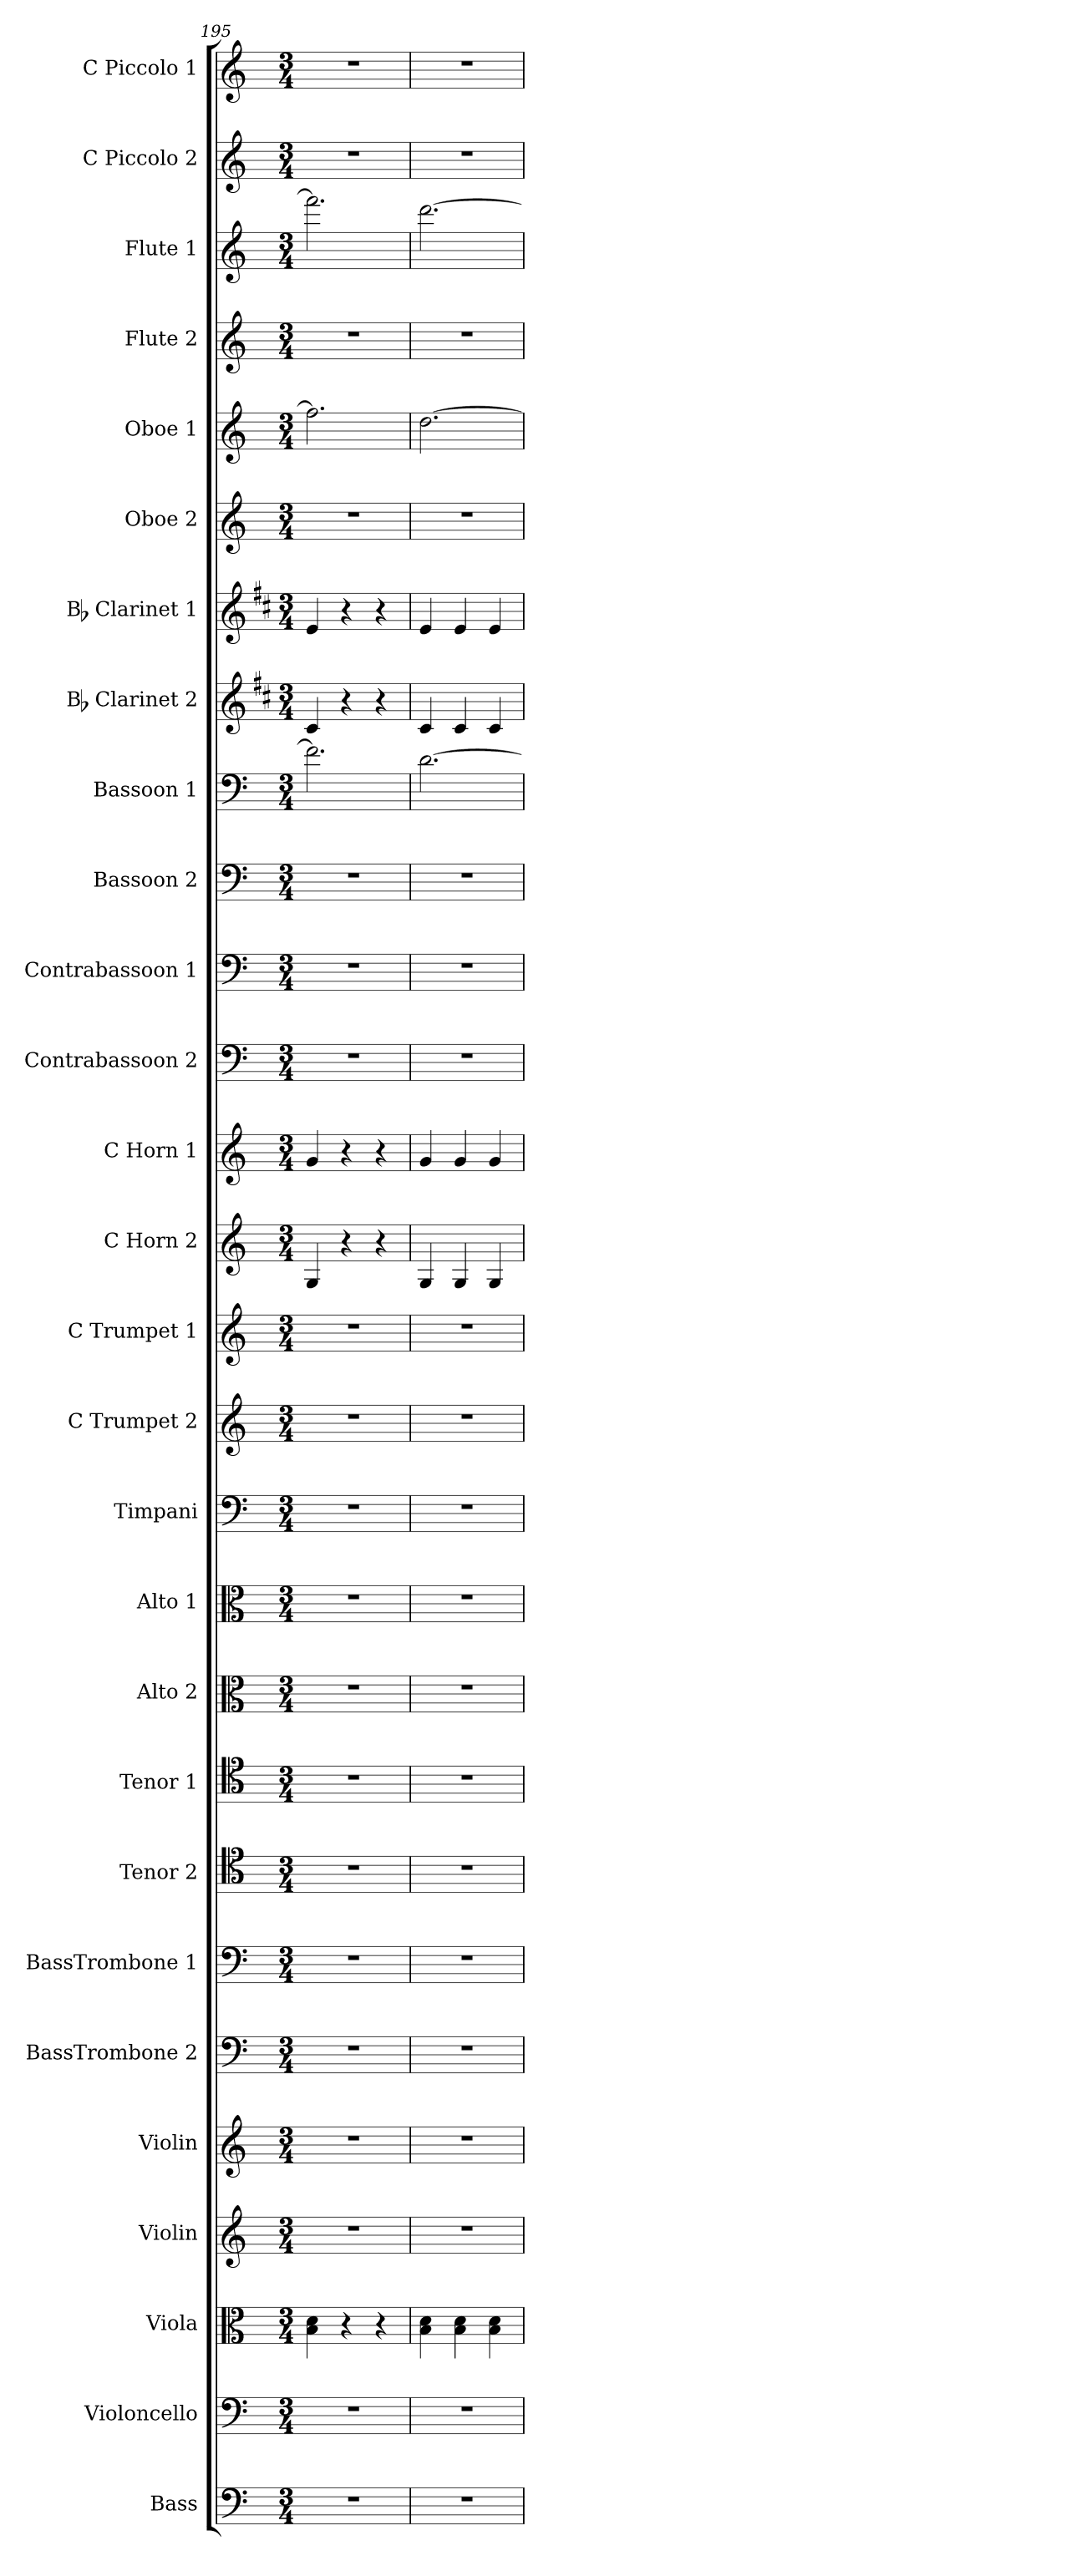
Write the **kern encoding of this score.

**kern	**kern	**kern	**kern	**kern	**kern	**kern	**kern	**kern	**kern	**kern	**kern	**kern	**kern	**kern	**kern	**kern	**kern	**kern	**kern	**kern	**kern	**kern	**kern	**kern	**kern	**kern	**kern
*part28	*part27	*part26	*part25	*part24	*part23	*part22	*part21	*part20	*part19	*part18	*part17	*part16	*part15	*part14	*part13	*part12	*part11	*part10	*part9	*part8	*part7	*part6	*part5	*part4	*part3	*part2	*part1
*staff28	*staff27	*staff26	*staff25	*staff24	*staff23	*staff22	*staff21	*staff20	*staff19	*staff18	*staff17	*staff16	*staff15	*staff14	*staff13	*staff12	*staff11	*staff10	*staff9	*staff8	*staff7	*staff6	*staff5	*staff4	*staff3	*staff2	*staff1
*I"Bass	*I"Violoncello	*I"Viola	*I"Violin	*I"Violin	*I"BassTrombone 2	*I"BassTrombone 1	*I"Tenor 2	*I"Tenor 1	*I"Alto 2	*I"Alto 1	*I"Timpani	*I"C Trumpet 2	*I"C Trumpet 1	*I"C Horn 2	*I"C Horn 1	*I"Contrabassoon 2	*I"Contrabassoon 1	*I"Bassoon 2	*I"Bassoon 1	*I"Bb Clarinet 2	*I"Bb Clarinet 1	*I"Oboe 2	*I"Oboe 1	*I"Flute 2	*I"Flute 1	*I"C Piccolo 2	*I"C Piccolo 1
*I'B	*I'Vc	*I'Vla	*I'Vln	*I'Vln	*I'BTrb 2	*I'BTrb 1	*I'T 2	*I'T 1	*I'A 2	*I'A 1	*I'Timp	*I'Tpt 2	*I'Tpt 1	*I'Hn 2	*I'Hn 1	*I'C Bsn 2	*I'C Bsn 1	*I'Bsn 2	*I'Bsn 1	*I'Cl 2	*I'Cl 1	*I'Ob 2	*I'Ob 1	*I'Fl 2	*I'Fl 1	*I'Picc 2	*I'Picc 1
*clefF4	*clefF4	*clefC3	*clefG2	*clefG2	*clefF4	*clefF4	*clefC4	*clefC4	*clefC3	*clefC3	*clefF4	*clefG2	*clefG2	*clefG2	*clefG2	*clefF4	*clefF4	*clefF4	*clefF4	*clefG2	*clefG2	*clefG2	*clefG2	*clefG2	*clefG2	*clefG2	*clefG2
*ITrd7c12	*	*	*	*	*	*	*	*	*	*	*	*	*	*ITrd7c12	*ITrd7c12	*ITrd7c12	*ITrd7c12	*	*	*ITrd1c2	*ITrd1c2	*	*	*	*	*ITrd-7c-12	*ITrd-7c-12
*k[]	*k[]	*k[]	*k[]	*k[]	*k[]	*k[]	*k[]	*k[]	*k[]	*k[]	*k[]	*k[]	*k[]	*k[]	*k[]	*k[]	*k[]	*k[]	*k[]	*k[]	*k[]	*k[]	*k[]	*k[]	*k[]	*k[]	*k[]
*M3/4	*M3/4	*M3/4	*M3/4	*M3/4	*M3/4	*M3/4	*M3/4	*M3/4	*M3/4	*M3/4	*M3/4	*M3/4	*M3/4	*M3/4	*M3/4	*M3/4	*M3/4	*M3/4	*M3/4	*M3/4	*M3/4	*M3/4	*M3/4	*M3/4	*M3/4	*M3/4	*M3/4
=195	=195	=195	=195	=195	=195	=195	=195	=195	=195	=195	=195	=195	=195	=195	=195	=195	=195	=195	=195	=195	=195	=195	=195	=195	=195	=195	=195
2.r	2.r	4B\ 4d\	2.r	2.r	2.r	2.r	2.r	2.r	2.r	2.r	2.r	2.r	2.r	4GG/	4G/	2.r	2.r	2.r	2.f]	4B/	4d/	2.r	2.ff]	2.r	2.fff]	2.r	2.r
.	.	4r	.	.	.	.	.	.	.	.	.	.	.	4r	4r	.	.	.	.	4r	4r	.	.	.	.	.	.
.	.	4r	.	.	.	.	.	.	.	.	.	.	.	4r	4r	.	.	.	.	4r	4r	.	.	.	.	.	.
=196	=196	=196	=196	=196	=196	=196	=196	=196	=196	=196	=196	=196	=196	=196	=196	=196	=196	=196	=196	=196	=196	=196	=196	=196	=196	=196	=196
2.r	2.r	4B\ 4d\	2.r	2.r	2.r	2.r	2.r	2.r	2.r	2.r	2.r	2.r	2.r	4GG/	4G/	2.r	2.r	2.r	[2.d	4B/	4d/	2.r	[2.dd	2.r	[2.ddd	2.r	2.r
.	.	4B\ 4d\	.	.	.	.	.	.	.	.	.	.	.	4GG/	4G/	.	.	.	.	4B/	4d/	.	.	.	.	.	.
.	.	4B\ 4d\	.	.	.	.	.	.	.	.	.	.	.	4GG/	4G/	.	.	.	.	4B/	4d/	.	.	.	.	.	.
=	=	=	=	=	=	=	=	=	=	=	=	=	=	=	=	=	=	=	=	=	=	=	=	=	=	=	=
*-	*-	*-	*-	*-	*-	*-	*-	*-	*-	*-	*-	*-	*-	*-	*-	*-	*-	*-	*-	*-	*-	*-	*-	*-	*-	*-	*-
